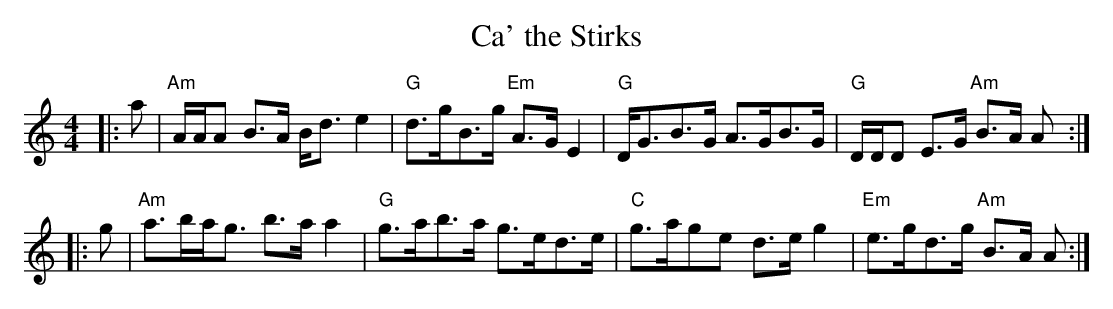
X:1
T: Ca' the Stirks
M: 4/4
K: Am
L: 1/8
|: a |\
"Am"A/A/A B>A B<d e2 | "G"d>gB>g "Em"A>G E2 |\
"G"D<GB>G A>GB>G | "G"D/D/D E>G "Am"B>A A :|
|: g |\
"Am"a>ba<g b>a a2 | "G"g>ab>a g>ed>e |\
"C"g>age d>e g2 | "Em"e>gd>g "Am"B>A A :|
